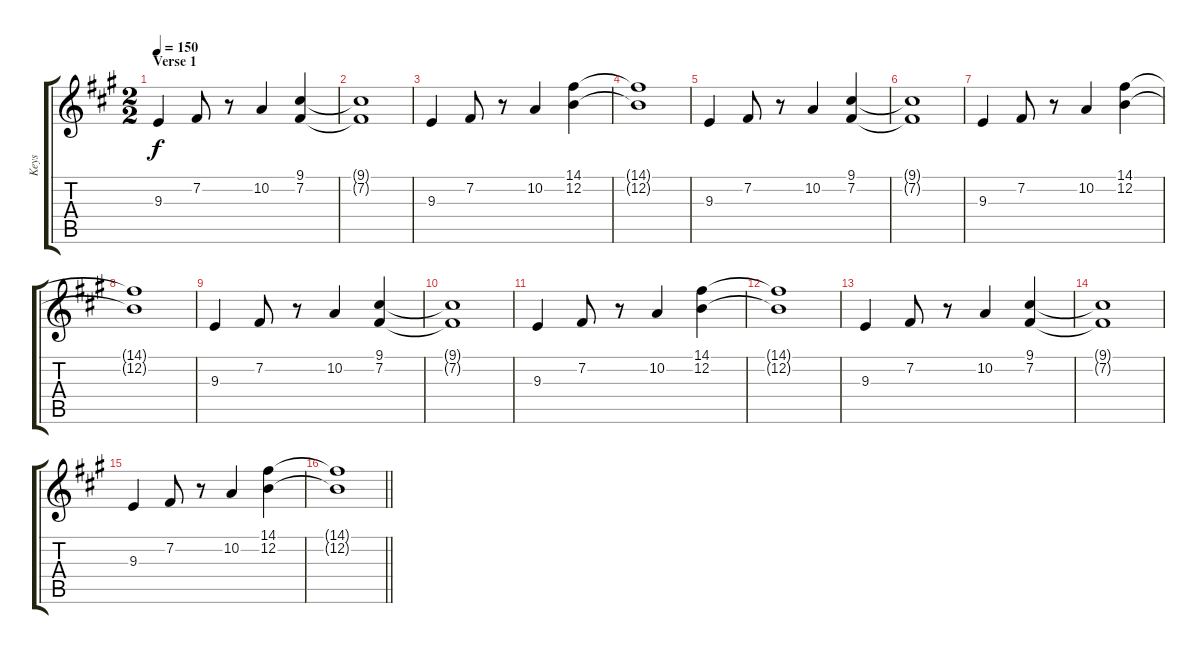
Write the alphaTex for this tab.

\track ("Keys" "Keys") {instrument drawbarorgan}
\staff {score tabs}
\tuning (E4 B3 G3 D3 A2 E2) {hide}
\ts (2 2)
\section ("" "Verse 1")
\tempo 150
\clef g2
\ks a
9.3.4{dy f} 7.2.8 r.8 10.2.4 (9.1 7.2).4 |
(9.1{t} 7.2{t}).1 |
9.3.4 7.2.8 r.8 10.2.4 (14.1 12.2).4 |
(14.1{t} 12.2{t}).1 |
9.3.4 7.2.8 r.8 10.2.4 (9.1 7.2).4 |
(9.1{t} 7.2{t}).1 |
9.3.4 7.2.8 r.8 10.2.4 (14.1 12.2).4 |
(14.1{t} 12.2{t}).1 |
9.3.4 7.2.8 r.8 10.2.4 (9.1 7.2).4 |
(9.1{t} 7.2{t}).1 |
9.3.4 7.2.8 r.8 10.2.4 (14.1 12.2).4 |
(14.1{t} 12.2{t}).1 |
9.3.4 7.2.8 r.8 10.2.4 (9.1 7.2).4 |
(9.1{t} 7.2{t}).1 |
9.3.4 7.2.8 r.8 10.2.4 (14.1 12.2).4 |
\barLineRight lightlight
(14.1{t} 12.2{t}).1
